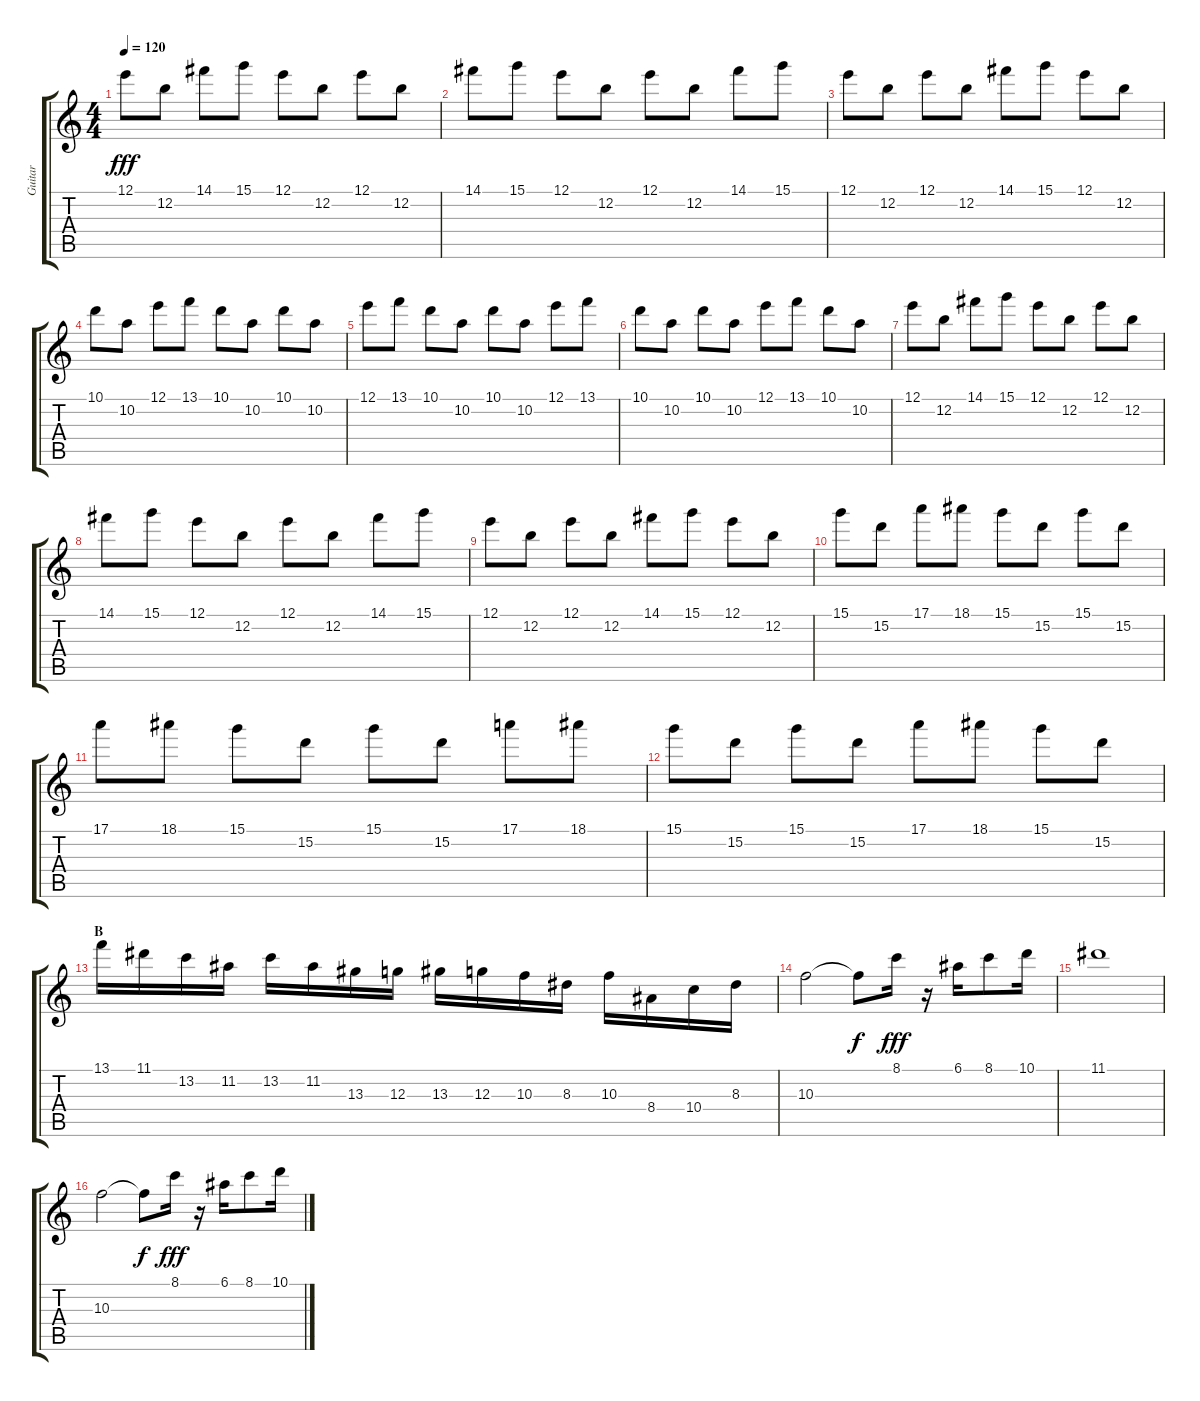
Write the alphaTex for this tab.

\track ("Guitar" "Guitar") {instrument overdrivenguitar}
\staff {score tabs}
\tuning (E4 B3 G3 D3 A2 E2) {hide}
\ts (4 4)
\tempo 120
\clef g2
\ks c
12.1.8{dy fff} 12.2.8 14.1.8 15.1.8 12.1.8 12.2.8 12.1.8 12.2.8 |
14.1.8 15.1.8 12.1.8 12.2.8 12.1.8 12.2.8 14.1.8 15.1.8 |
12.1.8 12.2.8 12.1.8 12.2.8 14.1.8 15.1.8 12.1.8 12.2.8 |
10.1.8 10.2.8 12.1.8 13.1.8 10.1.8 10.2.8 10.1.8 10.2.8 |
12.1.8 13.1.8 10.1.8 10.2.8 10.1.8 10.2.8 12.1.8 13.1.8 |
10.1.8 10.2.8 10.1.8 10.2.8 12.1.8 13.1.8 10.1.8 10.2.8 |
12.1.8 12.2.8 14.1.8 15.1.8 12.1.8 12.2.8 12.1.8 12.2.8 |
14.1.8 15.1.8 12.1.8 12.2.8 12.1.8 12.2.8 14.1.8 15.1.8 |
12.1.8 12.2.8 12.1.8 12.2.8 14.1.8 15.1.8 12.1.8 12.2.8 |
15.1.8 15.2.8 17.1.8 18.1.8 15.1.8 15.2.8 15.1.8 15.2.8 |
17.1.8 18.1.8 15.1.8 15.2.8 15.1.8 15.2.8 17.1.8 18.1.8 |
15.1.8 15.2.8 15.1.8 15.2.8 17.1.8 18.1.8 15.1.8 15.2.8 |
\section ("" "B")
13.1.16 11.1.16 13.2.16 11.2.16 13.2.16 11.2.16 13.3.16 12.3.16 13.3.16 12.3.16 10.3.16 8.3.16 10.3.16 8.4.16 10.4.16 8.3.16 |
10.3.2 10.3{t}.8{dy f} 8.1.16{dy fff} r.16 6.1.16 8.1.8 10.1.16 |
11.1.1 |
10.3.2 10.3{t}.8{dy f} 8.1.16{dy fff} r.16 6.1.16 8.1.8 10.1.16
